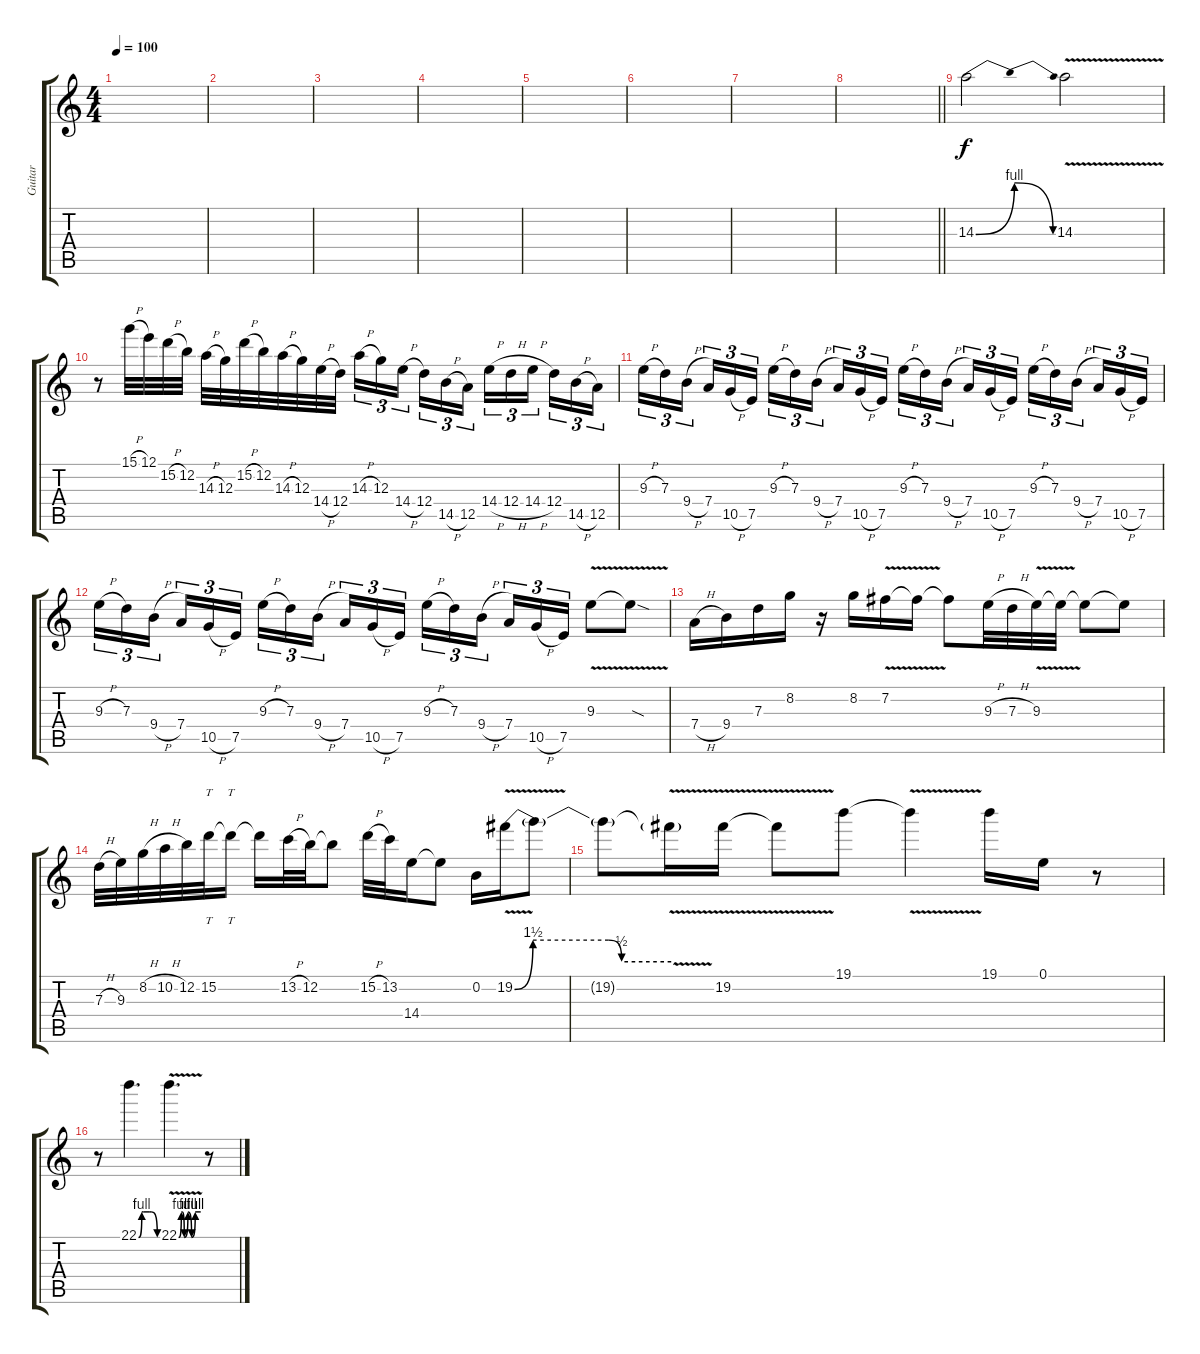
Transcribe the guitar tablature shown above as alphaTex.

\track ("Guitar" "Guitar") {instrument distortionguitar}
\staff {score tabs}
\tuning (E4 B3 G3 D3 A2 E2) {hide}
\ts (4 4)
\tempo 100
\clef g2
\ks c
|
|
|
|
|
|
|
\barLineRight lightlight
|
14.3{be (bendrelease 0 0 15 4 39 4 60 0)}.2{dy f volume 12} 14.3{v}.2 |
r.8 15.1{h}.32 12.1.32 15.2{h}.32 12.2.32 14.3{h}.32 12.3.32 15.2{h}.32 12.2.32 14.3{h}.32 12.3.32 14.4{h}.32 12.4.32 14.3{h}.16{tu (3 2)} 12.3.16{tu (3 2)} 14.4{h}.16{tu (3 2) beam splitsecondary} 12.4.16{tu (3 2)} 14.5{h}.16{tu (3 2)} 12.5.16{tu (3 2)} 14.4{h}.16{tu (3 2)} 12.4{h}.16{tu (3 2)} 14.4{h}.16{tu (3 2) beam splitsecondary} 12.4.16{tu (3 2)} 14.5{h}.16{tu (3 2)} 12.5.16{tu (3 2)} |
9.3{h}.16{tu (3 2)} 7.3.16{tu (3 2)} 9.4{h}.16{tu (3 2) beam splitsecondary} 7.4.16{tu (3 2)} 10.5{h}.16{tu (3 2)} 7.5.16{tu (3 2)} 9.3{h}.16{tu (3 2)} 7.3.16{tu (3 2)} 9.4{h}.16{tu (3 2) beam splitsecondary} 7.4.16{tu (3 2)} 10.5{h}.16{tu (3 2)} 7.5.16{tu (3 2)} 9.3{h}.16{tu (3 2)} 7.3.16{tu (3 2)} 9.4{h}.16{tu (3 2) beam splitsecondary} 7.4.16{tu (3 2)} 10.5{h}.16{tu (3 2)} 7.5.16{tu (3 2)} 9.3{h}.16{tu (3 2)} 7.3.16{tu (3 2)} 9.4{h}.16{tu (3 2) beam splitsecondary} 7.4.16{tu (3 2)} 10.5{h}.16{tu (3 2)} 7.5.16{tu (3 2)} |
9.3{h}.16{tu (3 2)} 7.3.16{tu (3 2)} 9.4{h}.16{tu (3 2) beam splitsecondary} 7.4.16{tu (3 2)} 10.5{h}.16{tu (3 2)} 7.5.16{tu (3 2)} 9.3{h}.16{tu (3 2)} 7.3.16{tu (3 2)} 9.4{h}.16{tu (3 2) beam splitsecondary} 7.4.16{tu (3 2)} 10.5{h}.16{tu (3 2)} 7.5.16{tu (3 2)} 9.3{h}.16{tu (3 2)} 7.3.16{tu (3 2)} 9.4{h}.16{tu (3 2) beam splitsecondary} 7.4.16{tu (3 2)} 10.5{h}.16{tu (3 2)} 7.5.16{tu (3 2)} 9.3{v}.8 9.3{sod t}.8 |
7.4{h}.16 9.4.16 7.3.16 8.2.16 r.16 8.2.16 7.2{v}.16 7.2{t}.16 7.2{t}.8 9.3{h}.32 7.3{h}.32 9.3{v}.32 9.3{t}.32 9.3{t}.8 9.3{t}.8 |
7.3{h}.32 9.3.32 8.2{h}.32 10.2{h}.32 12.2.32 15.2.32{tt} 15.2{t}.16{tt} 15.2{t}.16 13.2{h}.32 12.2.32 12.2{t}.8 15.2{h}.32 13.2.32 14.4.16 14.4{t}.8 0.2.16 19.2{be (custom 0 0 7 6 36 6 41 2 60 2) v}.16 19.2{t}.8 |
19.2{t}.8 19.2{v t}.16 19.2{v}.16 19.2{t}.8 19.1.8 19.1{v t}.4 19.1.16 0.1.16 r.8 |
r.8 22.1{be (custom 0 0 10 4 15 4 36 4 40 4 60 0)}.4{d} 22.1{be (custom 0 0 7 4 9 4 15 0 25 4 35 0 45 4 60 4) v}.4{d} r.8
